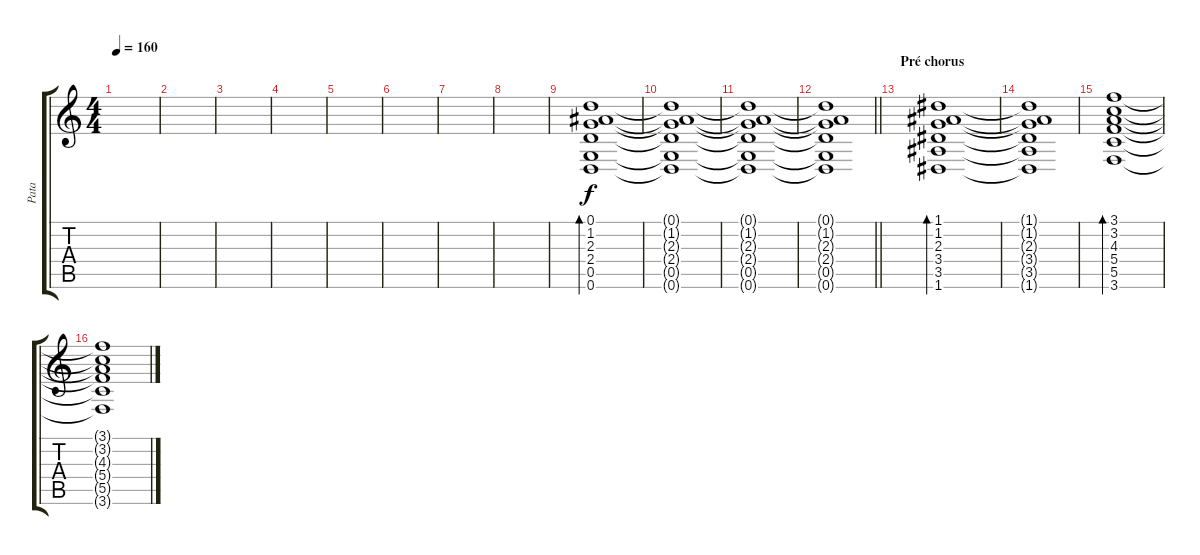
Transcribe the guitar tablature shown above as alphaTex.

\track ("Pata" "Pata") {instrument overdrivenguitar}
\staff {score tabs}
\tuning (D4 A3 F3 C3 G2 D2) {hide}
\ts (4 4)
\tempo 160
\clef g2
\ks c
|
|
|
|
|
|
|
|
(0.1 1.2 2.3 2.4 0.5 0.6).1{bd 480 volume 9} |
(0.1{t} 1.2{t} 2.3{t} 2.4{t} 0.5{t} 0.6{t}).1 |
(0.1{t} 1.2{t} 2.3{t} 2.4{t} 0.5{t} 0.6{t}).1 |
\barLineRight lightlight
(0.1{t} 1.2{t} 2.3{t} 2.4{t} 0.5{t} 0.6{t}).1 |
\section ("" "Pré chorus")
(1.1 1.2 2.3 3.4 3.5 1.6).1{bd 480} |
(1.1{t} 1.2{t} 2.3{t} 3.4{t} 3.5{t} 1.6{t}).1 |
(3.1 3.2 4.3 5.4 5.5 3.6).1{bd 480} |
(3.1{t} 3.2{t} 4.3{t} 5.4{t} 5.5{t} 3.6{t}).1
